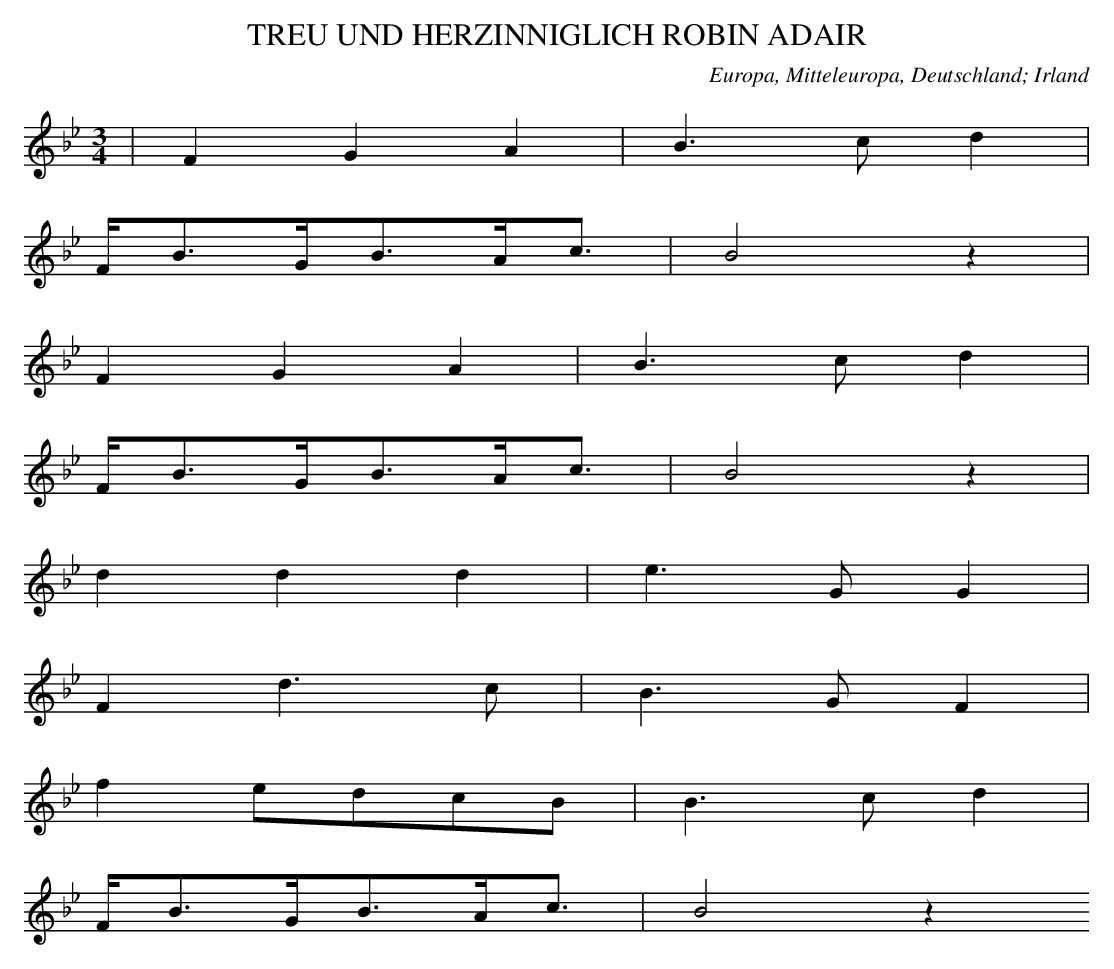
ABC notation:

X:1
T: TREU UND HERZINNIGLICH ROBIN ADAIR
O: Europa, Mitteleuropa, Deutschland; Irland
M: 3/4
L: 1/16
K: Bb
 | F4G4A4 | B6c2d4 |
FB3GB3Ac3 | B8z4 |
F4G4A4 | B6c2d4 |
FB3GB3Ac3 | B8z4 |
d4d4d4 | e6G2G4 |
F4d6c2 | B6G2F4 |
f4e2d2c2B2 | B6c2d4 |
FB3GB3Ac3 | B8z4
